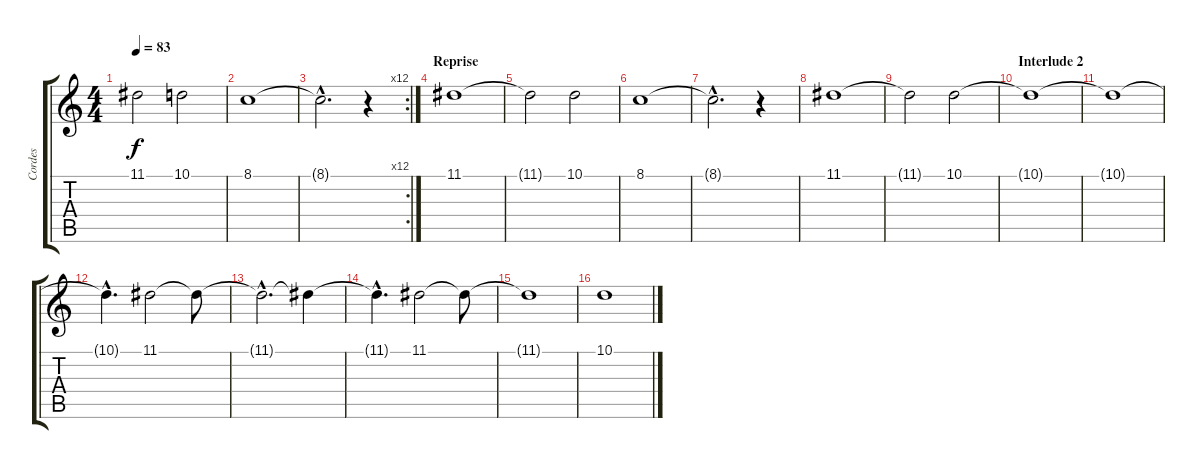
\track ("Cordes" "Cordes") {instrument tremolostrings}
\staff {score tabs}
\tuning (E4 B3 G3 D3 A2 E2) {hide}
\ts (4 4)
\tempo 83
\clef g2
\ks c
11.1{t}.2{dy f} 10.1.2 |
8.1.1 |
\rc 12
8.1{hac t}.2{d} r.4 |
\section ("" "Reprise")
11.1.1 |
11.1{t}.2 10.1.2 |
8.1.1 |
8.1{hac t}.2{d} r.4 |
11.1.1 |
11.1{t}.2 10.1.2 |
\section ("" "Interlude 2")
10.1{t}.1 |
10.1{t}.1 |
10.1{hac t}.4{d} 11.1.2 11.1{t}.8 |
11.1{hac t}.2{d} 11.1{t}.4 |
11.1{hac t}.4{d} 11.1.2 11.1{t}.8 |
11.1{t}.1 |
10.1.1
